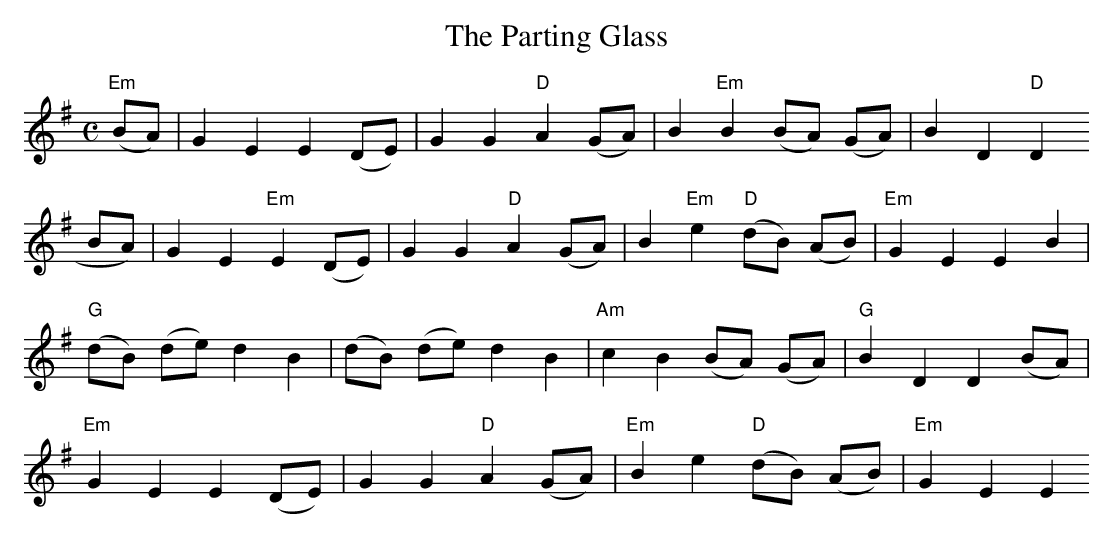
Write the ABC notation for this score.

X:1
T:The Parting Glass
M:C
L:1/8
K:Em
"Em"(BA)| G2 E2 E2 (DE)|G2 G2 "D"A2 (GA)|B2"Em"B2 (BA) (GA)|B2 D2"D"D2 (
BA)|\
G2 E2"Em"E2 (DE)|G2 G2 "D"A2 (GA)|B2"Em"e2 "D"(dB) (AB)|"Em"G2 E2 E2 B2|
"G"(dB) (de) d2 B2|(dB) (de) d2 B2|"Am"c2 B2 (BA) (GA)|"G"B2 D2 D2 (BA)|
\
"Em"G2 E2 E2 (DE)| G2 G2 "D"A2 (GA)| "Em"B2 e2 "D"(dB) (AB)|"Em"G2 E2 E2
 |>|
